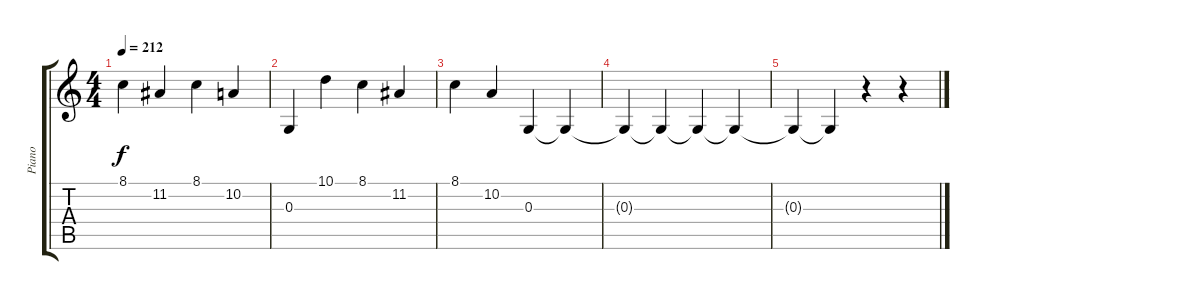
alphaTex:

\track ("Piano" "Piano") {instrument brightacousticpiano}
\staff {score tabs}
\tuning (E4 B3 G3 D3 A2 E2) {hide}
\ts (4 4)
\tempo 212
\clef g2
\ks c
8.1.4{dy f} 11.2.4 8.1.4 10.2.4 |
0.3.4 10.1.4 8.1.4 11.2.4 |
8.1.4 10.2.4 0.3.4 0.3{t}.4 |
0.3{t}.4 0.3{t}.4 0.3{t}.4 0.3{t}.4 |
0.3{t}.4 0.3{t}.4 r.4 r.4
